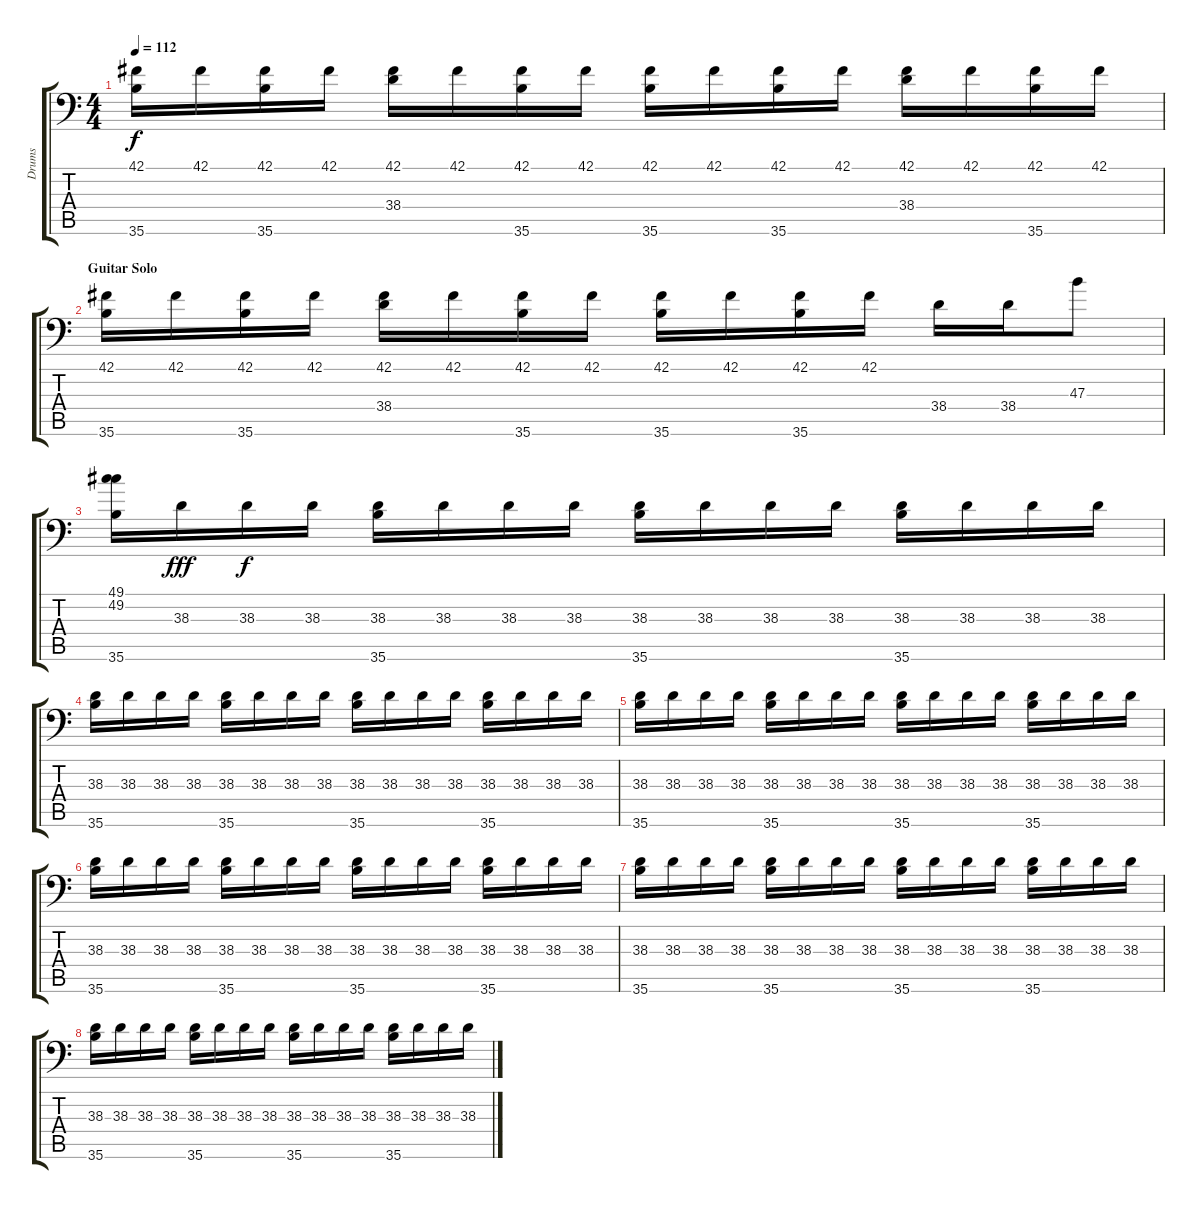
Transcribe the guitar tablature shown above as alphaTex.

\track ("Drums" "Drums") {instrument acousticgrandpiano}
\staff {score tabs}
\tuning (C-1 C-1 C-1 C-1 C-1 C-1) {hide}
\ts (4 4)
\tempo 112
\clef f4
\ks c
(42.1 35.6).16{dy f} 42.1.16 (42.1 35.6).16 42.1.16 (42.1 38.4).16 42.1.16 (42.1 35.6).16 42.1.16 (42.1 35.6).16 42.1.16 (42.1 35.6).16 42.1.16 (42.1 38.4).16 42.1.16 (42.1 35.6).16 42.1.16 |
\section ("" "Guitar Solo")
(42.1 35.6).16 42.1.16 (42.1 35.6).16 42.1.16 (42.1 38.4).16 42.1.16 (42.1 35.6).16 42.1.16 (42.1 35.6).16 42.1.16 (42.1 35.6).16 42.1.16 38.4.16 38.4.16 47.3.8 |
(49.1 49.2 35.6).16 38.3.16{dy fff} 38.3.16{dy f} 38.3.16 (38.3 35.6).16 38.3.16 38.3.16 38.3.16 (38.3 35.6).16 38.3.16 38.3.16 38.3.16 (38.3 35.6).16 38.3.16 38.3.16 38.3.16 |
(38.3 35.6).16 38.3.16 38.3.16 38.3.16 (38.3 35.6).16 38.3.16 38.3.16 38.3.16 (38.3 35.6).16 38.3.16 38.3.16 38.3.16 (38.3 35.6).16 38.3.16 38.3.16 38.3.16 |
(38.3 35.6).16 38.3.16 38.3.16 38.3.16 (38.3 35.6).16 38.3.16 38.3.16 38.3.16 (38.3 35.6).16 38.3.16 38.3.16 38.3.16 (38.3 35.6).16 38.3.16 38.3.16 38.3.16 |
(38.3 35.6).16 38.3.16 38.3.16 38.3.16 (38.3 35.6).16 38.3.16 38.3.16 38.3.16 (38.3 35.6).16 38.3.16 38.3.16 38.3.16 (38.3 35.6).16 38.3.16 38.3.16 38.3.16 |
(38.3 35.6).16 38.3.16 38.3.16 38.3.16 (38.3 35.6).16 38.3.16 38.3.16 38.3.16 (38.3 35.6).16 38.3.16 38.3.16 38.3.16 (38.3 35.6).16 38.3.16 38.3.16 38.3.16 |
(38.3 35.6).16 38.3.16 38.3.16 38.3.16 (38.3 35.6).16 38.3.16 38.3.16 38.3.16 (38.3 35.6).16 38.3.16 38.3.16 38.3.16 (38.3 35.6).16 38.3.16 38.3.16 38.3.16
